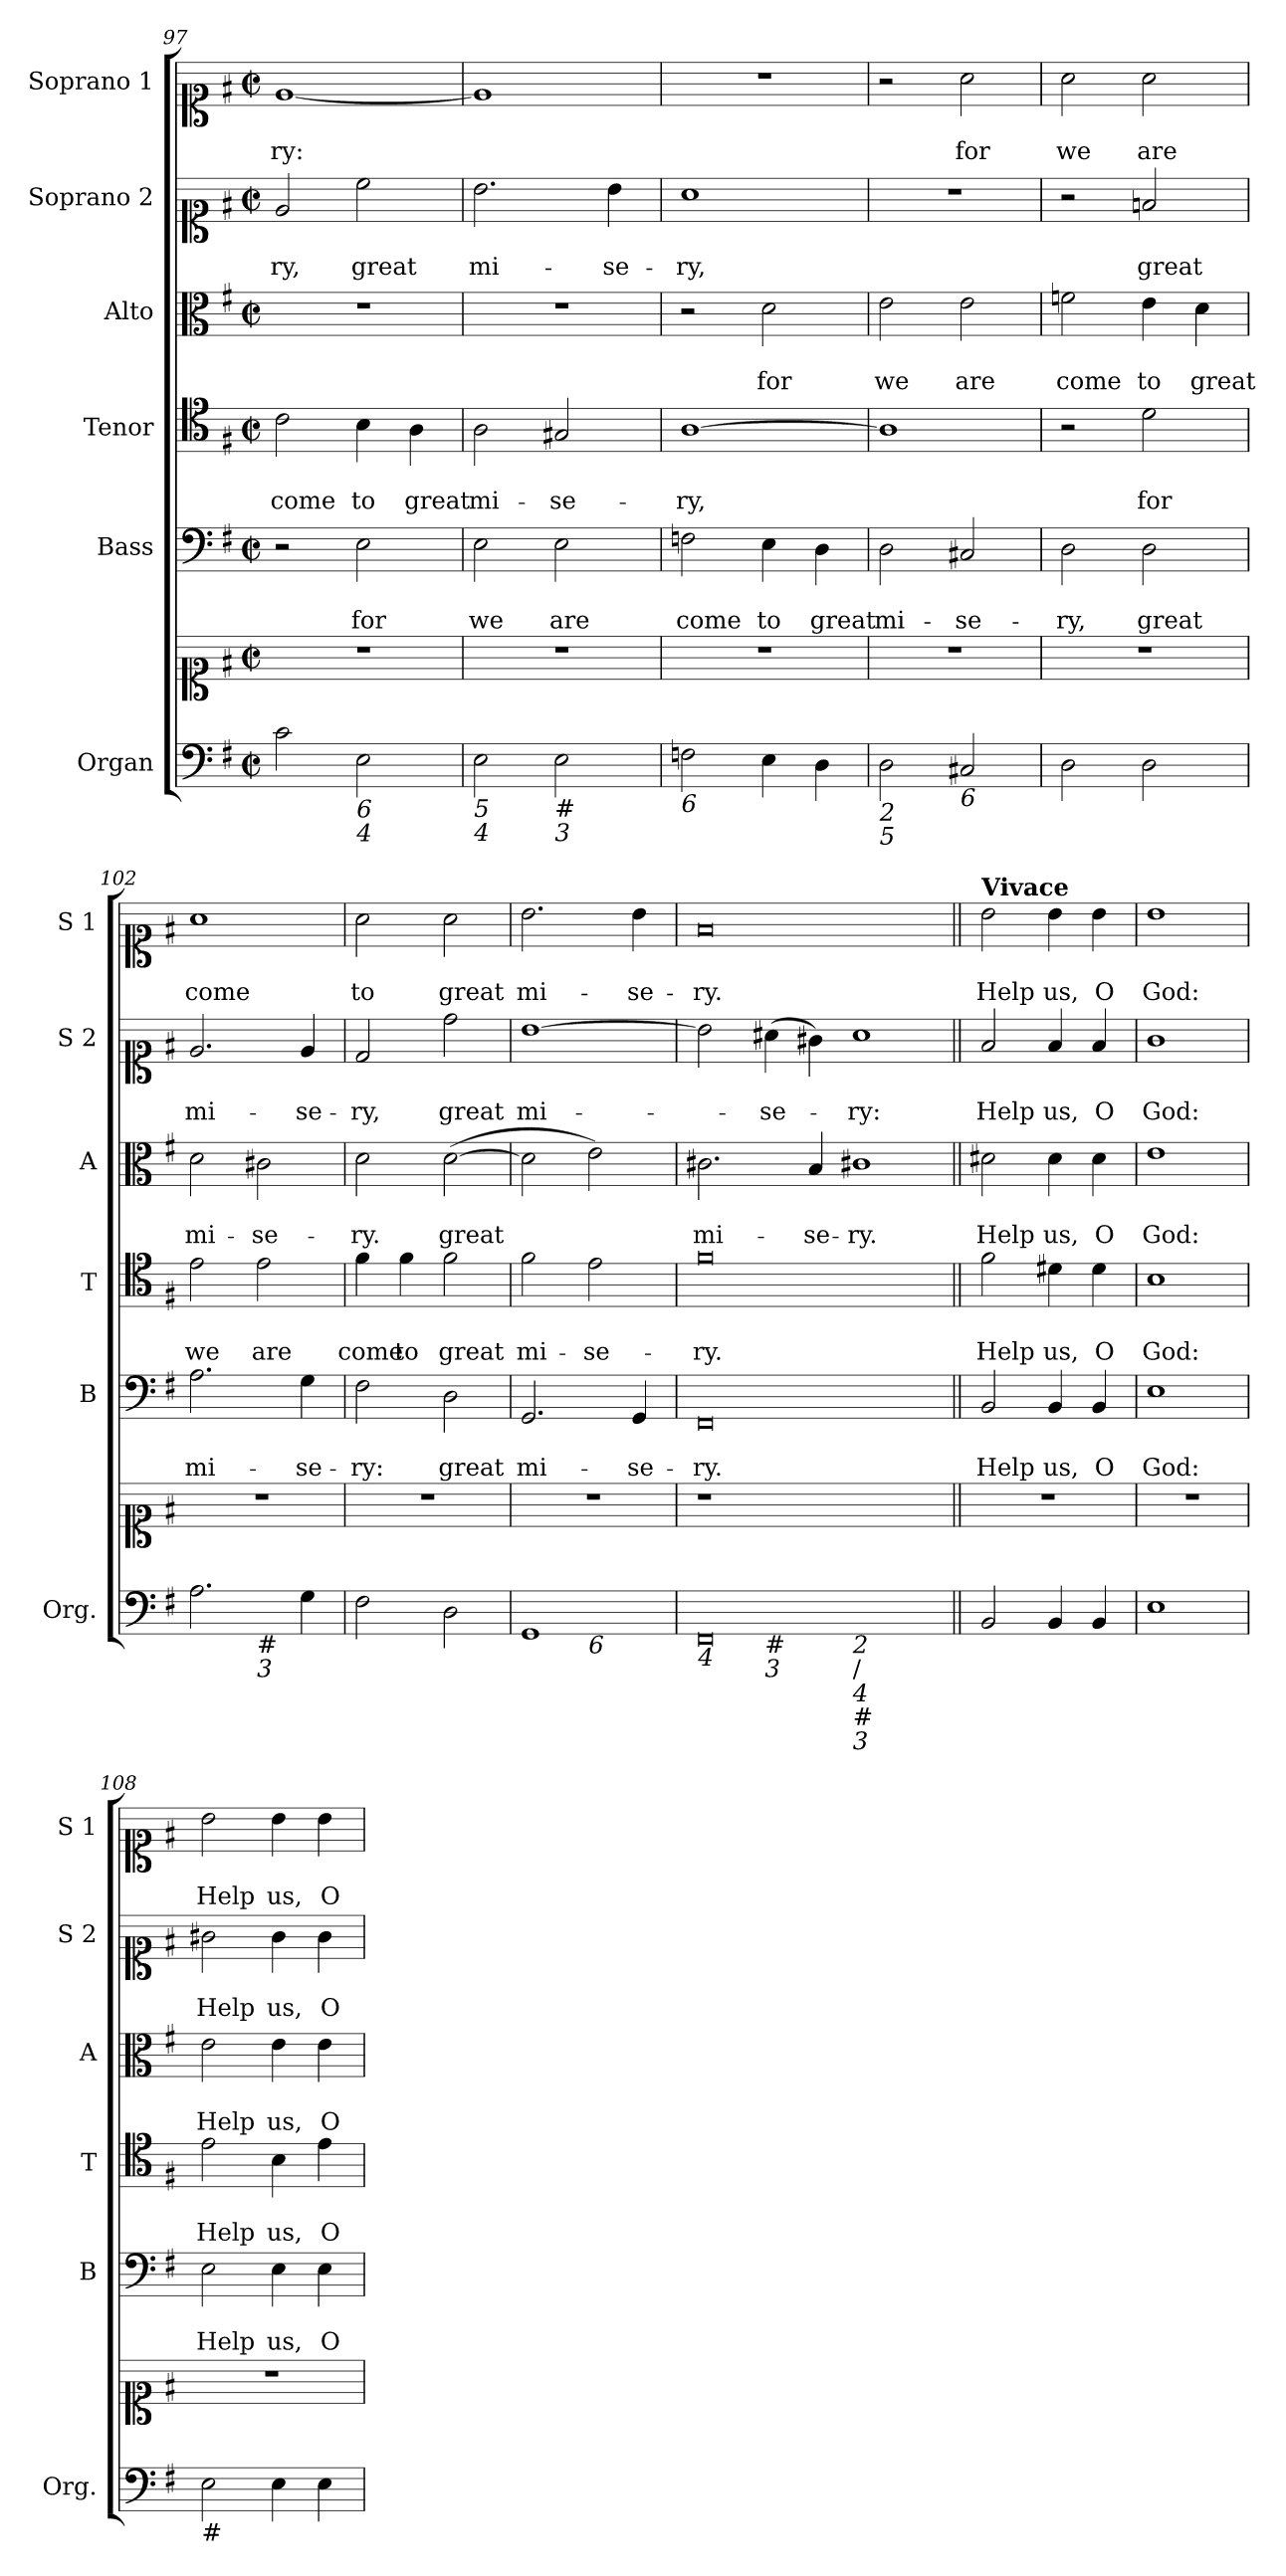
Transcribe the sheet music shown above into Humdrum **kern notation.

**kern	**kern	**kern	**text	**text	**kern	**text	**text	**kern	**text	**text	**kern	**text	**text	**kern	**text	**text
*part6	*part6	*part5	*part5	*part5	*part4	*part4	*part4	*part3	*part3	*part3	*part2	*part2	*part2	*part1	*part1	*part1
*staff7	*staff6	*staff5	*staff5	*staff5	*staff4	*staff4	*staff4	*staff3	*staff3	*staff3	*staff2	*staff2	*staff2	*staff1	*staff1	*staff1
*I"Organ	*	*I"Bass	*	*	*I"Tenor	*	*	*I"Alto	*	*	*I"Soprano 2	*	*	*I"Soprano 1	*	*
*I'Org.	*	*I'B	*	*	*I'T	*	*	*I'A	*	*	*I'S 2	*	*	*I'S 1	*	*
*clefF4	*clefC1	*clefF4	*	*	*clefC4	*	*	*clefC3	*	*	*clefC1	*	*	*clefC1	*	*
*k[f#]	*k[f#]	*k[f#]	*	*	*k[f#]	*	*	*k[f#]	*	*	*k[f#]	*	*	*k[f#]	*	*
*e:	*e:	*e:	*	*	*e:	*	*	*e:	*	*	*e:	*	*	*e:	*	*
*M2/2	*M2/2	*M2/2	*	*	*M2/2	*	*	*M2/2	*	*	*M2/2	*	*	*M2/2	*	*
*met(c|)	*met(c|)	*met(c|)	*	*	*met(c|)	*	*	*met(c|)	*	*	*met(c|)	*	*	*met(c|)	*	*
=97	=97	=97	=97	=97	=97	=97	=97	=97	=97	=97	=97	=97	=97	=97	=97	=97
!	!	!	!	!	!	!	!LO:LY:b	!	!	!	!	!	!LO:LY:b	!	!	!LO:LY:b
2c\	1r	2r	.	.	2c\	.	come	1r	.	.	2e/	.	-ry,	[1e	.	-ry:
!LO:TX:b:i:t=6	!	!	!	!	!	!	!	!	!	!	!	!	!	!	!	!
!LO:TX:b:i:t=4	!	!	!	!	!	!	!	!	!	!	!	!	!	!	!	!
!	!	!	!	!LO:LY:b	!	!	!LO:LY:b	!	!	!	!	!	!LO:LY:b	!	!	!
2E\	.	2E\	.	for	4B\	.	to	.	.	.	2cc\	.	great	.	.	.
!	!	!	!	!	!	!	!LO:LY:b	!	!	!	!	!	!	!	!	!
.	.	.	.	.	4A\	.	great	.	.	.	.	.	.	.	.	.
=98	=98	=98	=98	=98	=98	=98	=98	=98	=98	=98	=98	=98	=98	=98	=98	=98
!LO:TX:b:i:t=5	!	!	!	!	!	!	!	!	!	!	!	!	!	!	!	!
!LO:TX:b:i:t=4	!	!	!	!	!	!	!	!	!	!	!	!	!	!	!	!
!	!	!	!	!LO:LY:b	!	!	!LO:LY:b	!	!	!	!	!	!LO:LY:b	!	!	!
2E\	1r	2E\	.	we	2A\	.	mi-	1r	.	.	2.b\	.	mi-	1e]	.	.
!LO:TX:b:t=#	!	!	!	!	!	!	!	!	!	!	!	!	!	!	!	!
!LO:TX:b:i:t=3	!	!	!	!	!	!	!	!	!	!	!	!	!	!	!	!
!	!	!	!	!LO:LY:b	!	!	!LO:LY:b	!	!	!	!	!	!	!	!	!
2E\	.	2E\	.	are	2G#X/	.	-se-	.	.	.	.	.	.	.	.	.
!	!	!	!	!	!	!	!	!	!	!	!	!	!LO:LY:b	!	!	!
.	.	.	.	.	.	.	.	.	.	.	4b\	.	-se-	.	.	.
=99	=99	=99	=99	=99	=99	=99	=99	=99	=99	=99	=99	=99	=99	=99	=99	=99
!LO:TX:b:i:t=6	!	!	!	!	!	!	!	!	!	!	!	!	!	!	!	!
!	!	!	!	!LO:LY:b	!	!	!LO:LY:b	!	!	!	!	!	!LO:LY:b	!	!	!
2Fn\	1r	2Fn\	.	come	[1A	.	-ry,	2r	.	.	1a	.	-ry,	1r	.	.
!	!	!	!	!LO:LY:b	!	!	!	!	!	!LO:LY:b	!	!	!	!	!	!
4E\	.	4E\	.	to	.	.	.	2d\	.	for	.	.	.	.	.	.
!	!	!	!	!LO:LY:b	!	!	!	!	!	!	!	!	!	!	!	!
4D\	.	4D\	.	great	.	.	.	.	.	.	.	.	.	.	.	.
=100	=100	=100	=100	=100	=100	=100	=100	=100	=100	=100	=100	=100	=100	=100	=100	=100
!LO:TX:b:i:t=2	!	!	!	!	!	!	!	!	!	!	!	!	!	!	!	!
!LO:TX:b:i:t=5	!	!	!	!	!	!	!	!	!	!	!	!	!	!	!	!
!	!	!	!	!LO:LY:b	!	!	!	!	!	!LO:LY:b	!	!	!	!	!	!
2D\	1r	2D\	.	mi-	1A]	.	.	2e\	.	we	1r	.	.	2r	.	.
!LO:TX:b:i:t=6	!	!	!	!	!	!	!	!	!	!	!	!	!	!	!	!
!	!	!	!	!LO:LY:b	!	!	!	!	!	!LO:LY:b	!	!	!	!	!	!LO:LY:b
2C#X/	.	2C#X/	.	-se-	.	.	.	2e\	.	are	.	.	.	2a\	.	for
!!LO:LB:g=z
=101	=101	=101	=101	=101	=101	=101	=101	=101	=101	=101	=101	=101	=101	=101	=101	=101
!	!	!	!	!LO:LY:b	!	!	!	!	!	!LO:LY:b	!	!	!	!	!	!LO:LY:b
2D\	1r	2D\	.	-ry,	2r	.	.	2fn\	.	come	2r	.	.	2a\	.	we
!	!	!	!	!LO:LY:b	!	!	!LO:LY:b	!	!	!LO:LY:b	!	!	!LO:LY:b	!	!	!LO:LY:b
2D\	.	2D\	.	great	2d\	.	for	4e\	.	to	2fn/	.	great	2a\	.	are
!	!	!	!	!	!	!	!	!	!	!LO:LY:b	!	!	!	!	!	!
.	.	.	.	.	.	.	.	4d\	.	great	.	.	.	.	.	.
=102	=102	=102	=102	=102	=102	=102	=102	=102	=102	=102	=102	=102	=102	=102	=102	=102
!LO:TX:b:i:t=4	!	!	!	!	!	!	!	!	!	!	!	!	!	!	!	!
!	!	!	!	!LO:LY:b	!	!	!LO:LY:b	!	!	!LO:LY:b	!	!	!LO:LY:b	!	!	!LO:LY:b
*^	*	*	*	*	*	*	*	*	*	*	*	*	*	*	*	*
2.A\	2ryy	1r	2.A\	.	mi-	2e\	.	we	2d\	.	mi-	2.e/	.	mi-	1a	.	come
!	!LO:TX:b:t=#	!	!	!	!	!	!	!	!	!	!	!	!	!	!	!	!
!	!LO:TX:b:i:t=3	!	!	!	!	!	!	!	!	!	!	!	!	!	!	!	!
!	!	!	!	!	!	!	!	!LO:LY:b	!	!	!LO:LY:b	!	!	!	!	!	!
.	2ryy	.	.	.	.	2e\	.	are	2c#X\	.	-se-	.	.	.	.	.	.
!	!	!	!	!	!LO:LY:b	!	!	!	!	!	!	!	!	!LO:LY:b	!	!	!
4G\	.	.	4G\	.	-se-	.	.	.	.	.	.	4e/	.	-se-	.	.	.
=103	=103	=103	=103	=103	=103	=103	=103	=103	=103	=103	=103	=103	=103	=103	=103	=103	=103
!LO:TX:b:i:t=6	!	!	!	!	!	!	!	!	!	!	!	!	!	!	!	!	!
!	!	!	!	!	!LO:LY:b	!	!	!LO:LY:b	!	!	!LO:LY:b	!	!	!LO:LY:b	!	!	!LO:LY:b
*v	*v	*	*	*	*	*	*	*	*	*	*	*	*	*	*	*	*
2F#\	1r	2F#\	.	-ry:	4f#\	.	come	2d\	.	-ry.	2d/	.	-ry,	2a\	.	to
!	!	!	!	!	!	!	!LO:LY:b	!	!	!	!	!	!	!	!	!
.	.	.	.	.	4f#\	.	to	.	.	.	.	.	.	.	.	.
!	!	!	!	!LO:LY:b	!	!	!LO:LY:b	!	!	!LO:LY:b	!	!	!LO:LY:b	!	!	!LO:LY:b
2D\	.	2D\	.	great	2f#\	.	great	(>[2d\	.	great	2dd\	.	great	2a\	.	great
=104	=104	=104	=104	=104	=104	=104	=104	=104	=104	=104	=104	=104	=104	=104	=104	=104
!LO:TX:b:i:t=7	!	!	!	!	!	!	!	!	!	!	!	!	!	!	!	!
!	!	!	!	!LO:LY:b	!	!	!LO:LY:b	!	!	!	!	!	!LO:LY:b	!	!	!LO:LY:b
*^	*	*	*	*	*	*	*	*	*	*	*	*	*	*	*	*
1GG	2ryy	1r	2.GG/	.	mi-	2f#\	.	mi-	2d\]	.	.	[1b	.	mi-	2.b\	.	mi-
!	!LO:TX:b:i:t=6	!	!	!	!	!	!	!	!	!	!	!	!	!	!	!	!
!	!	!	!	!	!	!	!	!LO:LY:b	!	!	!	!	!	!	!	!	!
.	2ryy	.	.	.	.	2e\	.	-se-	2e\)	.	.	.	.	.	.	.	.
!	!	!	!	!	!LO:LY:b	!	!	!	!	!	!	!	!	!	!	!	!LO:LY:b
.	.	.	4GG/	.	-se-	.	.	.	.	.	.	.	.	.	4b\	.	-se-
=105	=105	=105	=105	=105	=105	=105	=105	=105	=105	=105	=105	=105	=105	=105	=105	=105	=105
!LO:TX:b:i:t=4	!	!	!	!	!	!	!	!	!	!	!	!	!	!	!	!	!
!	!	!	!	!	!LO:LY:b	!	!	!LO:LY:b	!	!	!LO:LY:b	!	!	!	!	!	!LO:LY:b
*	*^	*	*	*	*	*	*	*	*	*	*	*	*	*	*	*	*
0FF#	2ryy	1ryy	1r	0FF#	.	-ry.	0f#	.	-ry.	2.c#X\	.	mi-	2b\]	.	.	0f#	.	-ry.
!	!LO:TX:b:t=#	!	!	!	!	!	!	!	!	!	!	!	!	!	!	!	!	!
!	!LO:TX:b:i:t=3	!	!	!	!	!	!	!	!	!	!	!	!	!	!	!	!	!
!	!	!	!	!	!	!	!	!	!	!	!	!	!	!	!LO:LY:b	!	!	!
.	1.ryy	.	.	.	.	.	.	.	.	.	.	.	(>4a#X\	.	-se-	.	.	.
!	!	!	!	!	!	!	!	!	!	!	!	!LO:LY:b	!	!	!	!	!	!
.	.	.	.	.	.	.	.	.	.	4B/	.	-se-	4g#X\)	.	.	.	.	.
!	!	!LO:TX:b:i:t=2	!	!	!	!	!	!	!	!	!	!	!	!	!	!	!	!
!	!	!LO:TX:b:t=/	!	!	!	!	!	!	!	!	!	!	!	!	!	!	!	!
!	!	!LO:TX:b:i:t=4	!	!	!	!	!	!	!	!	!	!	!	!	!	!	!	!
!	!	!LO:TX:b:t=#	!	!	!	!	!	!	!	!	!	!	!	!	!	!	!	!
!	!	!LO:TX:b:i:t=3	!	!	!	!	!	!	!	!	!	!	!	!	!	!	!	!
!	!	!	!	!	!	!	!	!	!	!	!	!LO:LY:b	!	!	!LO:LY:b	!	!	!
.	.	1ryy	1ryy	.	.	.	.	.	.	1c#X	.	-ry.	1a#	.	-ry:	.	.	.
*v	*v	*v	*	*	*	*	*	*	*	*	*	*	*	*	*	*	*	*
=106||	=106||	=106||	=106||	=106||	=106||	=106||	=106||	=106||	=106||	=106||	=106||	=106||	=106||	=106||	=106||	=106||
*	*	*	*	*	*	*	*	*	*	*	*	*	*	*MM200	*	*
*^	*	*	*	*	*	*	*	*	*	*	*	*	*	*	*	*
*	*^	*	*	*	*	*	*	*	*	*	*	*	*	*	*	*	*
!	!	!	!	!	!	!	!	!	!	!	!	!	!	!	!	!LO:TX:a:B:t=Vivace	!	!
!LO:TX:b:t=#	!	!	!	!	!	!	!	!	!	!	!	!	!	!	!	!	!	!
!	!	!	!	!	!	!LO:LY:b	!	!	!LO:LY:b	!	!	!LO:LY:b	!	!	!LO:LY:b	!	!	!LO:LY:b
*v	*v	*v	*	*	*	*	*	*	*	*	*	*	*	*	*	*	*	*
2BB/	1r	2BB/	.	Help	2f#\	.	Help	2d#X\	.	Help	2f#/	.	Help	2b\	.	Help
!	!	!	!	!LO:LY:b	!	!	!LO:LY:b	!	!	!LO:LY:b	!	!	!LO:LY:b	!	!	!LO:LY:b
4BB/	.	4BB/	.	us,	4d#X\	.	us,	4d#\	.	us,	4f#/	.	us,	4b\	.	us,
!	!	!	!	!LO:LY:b	!	!	!LO:LY:b	!	!	!LO:LY:b	!	!	!LO:LY:b	!	!	!LO:LY:b
4BB/	.	4BB/	.	O	4d#\	.	O	4d#\	.	O	4f#/	.	O	4b\	.	O
=107	=107	=107	=107	=107	=107	=107	=107	=107	=107	=107	=107	=107	=107	=107	=107	=107
!	!	!	!	!LO:LY:b	!	!	!LO:LY:b	!	!	!LO:LY:b	!	!	!LO:LY:b	!	!	!LO:LY:b
1E	1r	1E	.	God:	1B	.	God:	1e	.	God:	1g	.	God:	1b	.	God:
!!LO:PB:g=z
=108	=108	=108	=108	=108	=108	=108	=108	=108	=108	=108	=108	=108	=108	=108	=108	=108
!LO:TX:b:t=#	!	!	!	!	!	!	!	!	!	!	!	!	!	!	!	!
!	!	!	!	!LO:LY:b	!	!	!LO:LY:b	!	!	!LO:LY:b	!	!	!LO:LY:b	!	!	!LO:LY:b
2E\	1r	2E\	.	Help	2e\	.	Help	2e\	.	Help	2g#X\	.	Help	2b\	.	Help
!	!	!	!	!LO:LY:b	!	!	!LO:LY:b	!	!	!LO:LY:b	!	!	!LO:LY:b	!	!	!LO:LY:b
4E\	.	4E\	.	us,	4B\	.	us,	4e\	.	us,	4g#\	.	us,	4b\	.	us,
!	!	!	!	!LO:LY:b	!	!	!LO:LY:b	!	!	!LO:LY:b	!	!	!LO:LY:b	!	!	!LO:LY:b
4E\	.	4E\	.	O	4e\	.	O	4e\	.	O	4g#\	.	O	4b\	.	O
=	=	=	=	=	=	=	=	=	=	=	=	=	=	=	=	=
*-	*-	*-	*-	*-	*-	*-	*-	*-	*-	*-	*-	*-	*-	*-	*-	*-
